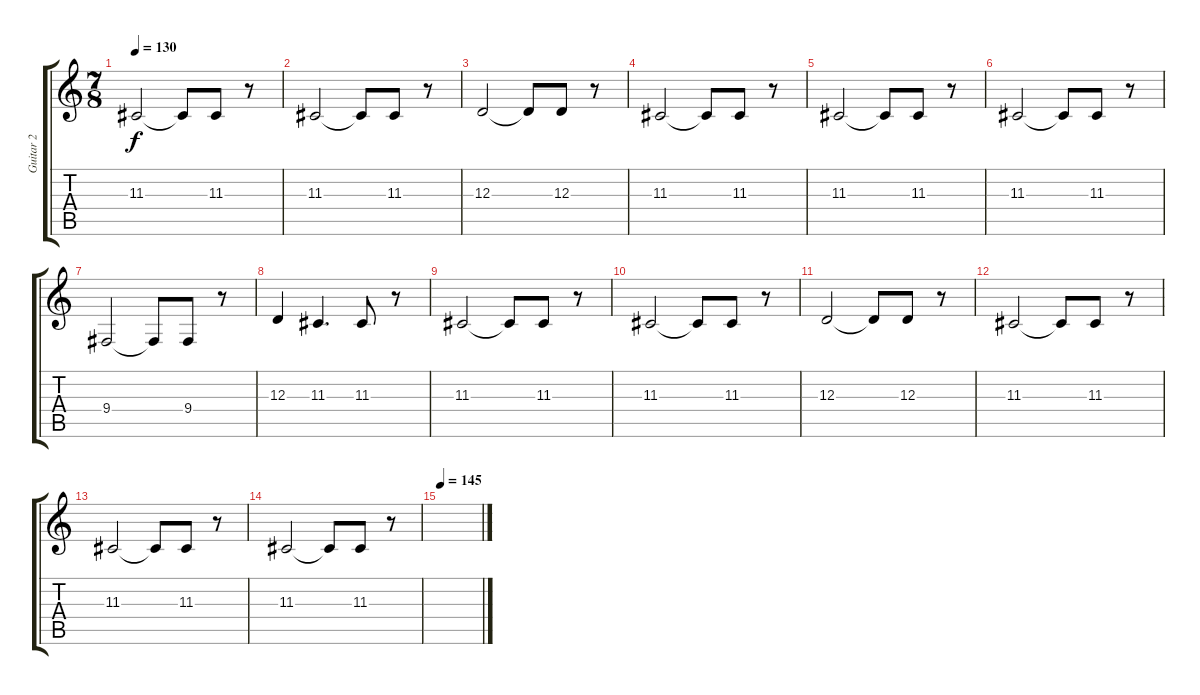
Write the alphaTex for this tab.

\track ("Guitar 2" "Guitar 2") {instrument cello}
\staff {score tabs}
\tuning (B3 Gb3 D3 A2 E2 B1) {hide}
\ts (7 8)
\tempo 130
\clef g2
\ks c
11.3.2{dy f instrument cello} 11.3{t}.8 11.3.8 r.8 |
11.3.2 11.3{t}.8 11.3.8 r.8 |
12.3.2{volume 5} 12.3{t}.8 12.3.8 r.8 |
11.3.2 11.3{t}.8 11.3.8 r.8 |
11.3.2 11.3{t}.8 11.3.8 r.8 |
11.3.2 11.3{t}.8 11.3.8 r.8 |
9.4.2{volume 9} 9.4{t}.8 9.4.8 r.8 |
12.3.4 11.3.4{d} 11.3.8 r.8 |
11.3.2 11.3{t}.8 11.3.8 r.8 |
11.3.2 11.3{t}.8 11.3.8 r.8 |
12.3.2{volume 13} 12.3{t}.8 12.3.8 r.8 |
11.3.2 11.3{t}.8 11.3.8 r.8 |
11.3.2 11.3{t}.8 11.3.8 r.8 |
11.3.2 11.3{t}.8 11.3.8 r.8 |
\tempo 145
